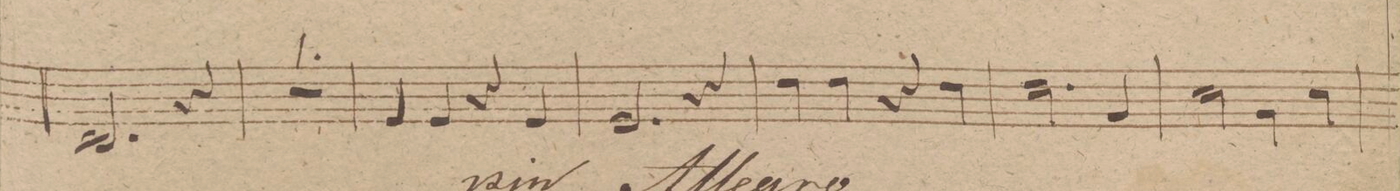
**kern	**dynam
*I"Corno 2do in A.	*
*clefG2	*
*k[f#c#g#]	*
*met(c)	*
*M4/4	*
2.A/	.
4r	.
=42	=42
1r	.
=43	=43
4c#/	.
4c#/	.
4r	.
4c#/	.
=44	=44
2.c#/	.
4r	.
=45	=45
4b\	.
4b\	.
4r	.
4b\	.
=46	=46
2.b\	.
4e/	.
=47	=47
2a/	.
4e\	.
4a/	.
=48	=48
*-	*-
